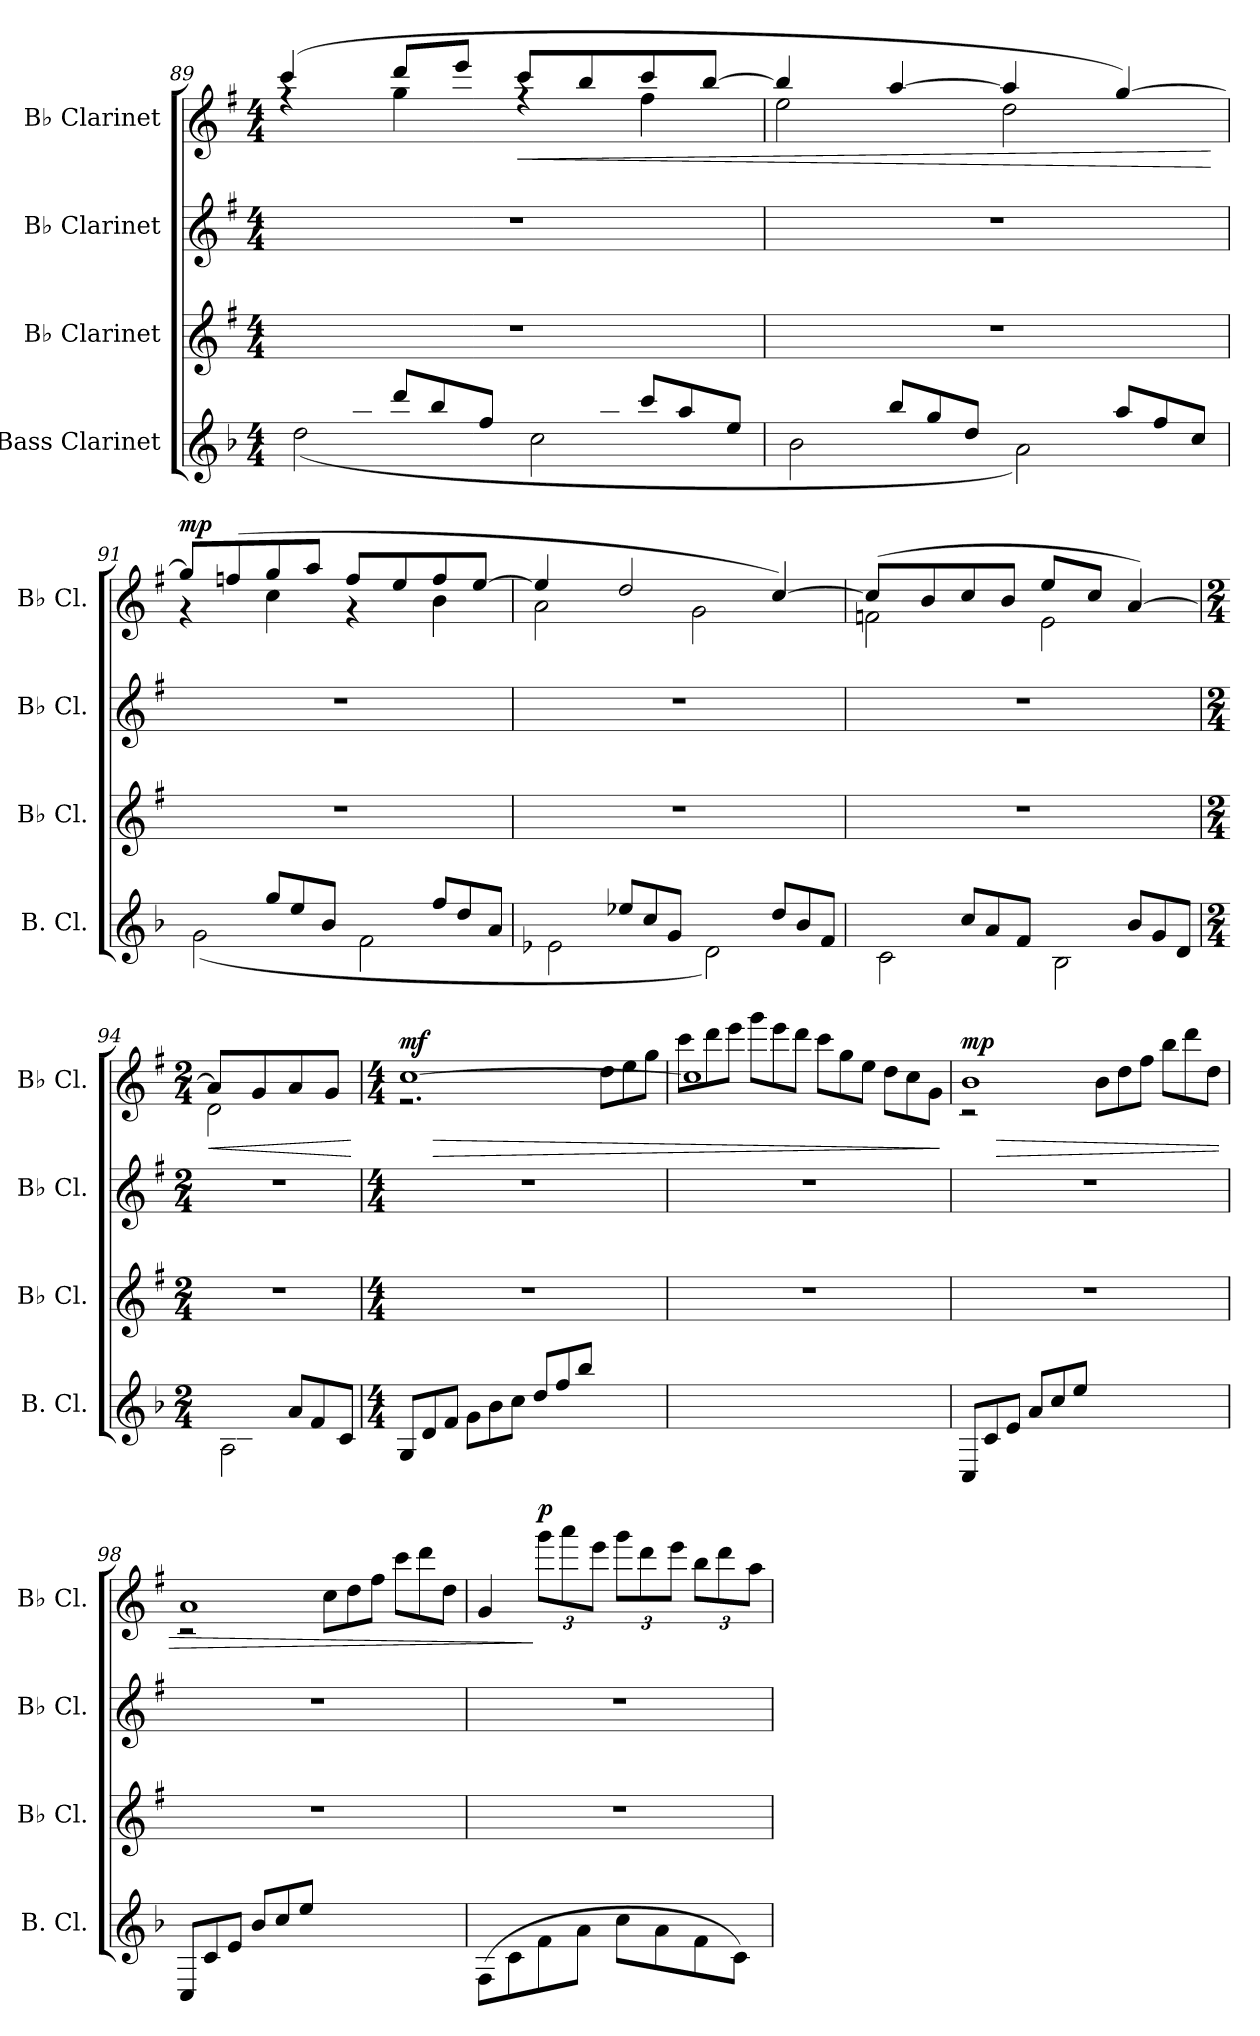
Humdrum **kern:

**kern	**kern	**kern	**kern	**dynam
*part4	*part3	*part2	*part1	*part1
*staff4	*staff3	*staff2	*staff1	*staff1
*I"Bass Clarinet	*I"B♭ Clarinet	*I"B♭ Clarinet	*I"B♭ Clarinet	*
*I'B. Cl.	*I'B♭ Cl.	*I'B♭ Cl.	*I'B♭ Cl.	*
*clefG2	*clefG2	*clefG2	*clefG2	*
*ITrd8c14	*ITrd1c2	*ITrd1c2	*ITrd1c2	*
*k[b-]	*k[b-]	*k[b-]	*k[b-]	*
*M4/4	*M4/4	*M4/4	*M4/4	*
*Xtuplet	*	*	*	*
=89	=89	=89	=89	=89
*^	*	*	*^	*
12d/Lyy	(<2d\	1r	1r	(>4bb-/	4rff	.
12f/	.	.	.	.	.	.
12b-/J	.	.	.	.	.	.
12dd/L	.	.	.	8ccc/L	4ff\	.
12b-/	.	.	.	.	.	.
.	.	.	.	8ddd/J	.	.
12f/J	.	.	.	.	.	.
!	!	!	!	!	!	!LO:HP:b
12c/Lyy	2c\	.	.	8bb-/L	4rff	<
12e/	.	.	.	.	.	.
.	.	.	.	8aa/	.	.
12a/J	.	.	.	.	.	.
12cc/L	.	.	.	8bb-/	4ee\	.
12a/	.	.	.	.	.	.
.	.	.	.	[8aa/J	.	.
12e/J	.	.	.	.	.	.
!!LO:LB:g=z	!!
=90	=90	=90	=90	=90	=90	=90
12B-/Lyy	2B-\	1r	1r	4aa/]	2dd\	.
12d/	.	.	.	.	.	.
12g/J	.	.	.	.	.	.
12b-/L	.	.	.	[4gg/	.	.
12g/	.	.	.	.	.	.
12d/J	.	.	.	.	.	.
12A/Lyy	2A\)	.	.	4gg/]	2cc\	.
12c/	.	.	.	.	.	.
12f/J	.	.	.	.	.	.
12a/L	.	.	.	[4ff/)	.	.
12f/	.	.	.	.	.	.
12c/J	.	.	.	.	.	.
*v	*v	*	*	*v	*v	*
.	.	.	.	[
!!LO:PB:g=z
=91	=91	=91	=91	=91
*^	*	*	*^	*
!	!	!	!	!	!	!LO:DY:a
12G/Lyy	(<2G\	1r	1r	8ff/L]	4r	mp
12B-/	.	.	.	.	.	.
.	.	.	.	(>8ee-X/	.	.
12e-X/J	.	.	.	.	.	.
12g/L	.	.	.	8ff/	4b-\	.
12e-/	.	.	.	.	.	.
.	.	.	.	8gg/J	.	.
12B-/J	.	.	.	.	.	.
12F/Lyy	2F\	.	.	8ee-/L	4r	.
12A/	.	.	.	.	.	.
.	.	.	.	8dd/	.	.
12d/J	.	.	.	.	.	.
12f/L	.	.	.	8ee-/	4a\	.
12d/	.	.	.	.	.	.
.	.	.	.	[8dd/J	.	.
12A/J	.	.	.	.	.	.
=92	=92	=92	=92	=92	=92	=92
12E-X/Lyy	2E-\	1r	1r	4dd/]	2g\	.
12G/	.	.	.	.	.	.
12c/J	.	.	.	.	.	.
12e-X/L	.	.	.	2cc/	.	.
12c/	.	.	.	.	.	.
12G/J	.	.	.	.	.	.
12D/Lyy	2D\)	.	.	.	2f\	.
12F/	.	.	.	.	.	.
12B-/J	.	.	.	.	.	.
12d/L	.	.	.	[4b-/)	.	.
12B-/	.	.	.	.	.	.
12F/J	.	.	.	.	.	.
=93	=93	=93	=93	=93	=93	=93
12C/Lyy	2C\	1r	1r	(>8b-/L]	2e-X\	.
12F#X/	.	.	.	.	.	.
.	.	.	.	8a/	.	.
12A/J	.	.	.	.	.	.
12c/L	.	.	.	8b-/	.	.
12A/	.	.	.	.	.	.
.	.	.	.	8a/J	.	.
12F#/J	.	.	.	.	.	.
12BB-/Lyy	2BB-\	.	.	8dd/L	2d\	.
12D/	.	.	.	.	.	.
.	.	.	.	8b-/J	.	.
12G/J	.	.	.	.	.	.
12B-/L	.	.	.	[4g/)	.	.
12G/	.	.	.	.	.	.
12D/J	.	.	.	.	.	.
!!LO:LB:g=z	!!
=94	=94	=94	=94	=94	=94	=94
*M2/4	*	*M2/4	*M2/4	*M2/4	*	*
!	!	!	!	!	!	!LO:HP:b
12AA/Lyy	2AA\	2r	2r	8g/L]	2c\	<
12C/	.	.	.	.	.	.
.	.	.	.	8f/	.	.
12F/J	.	.	.	.	.	.
12A/L	.	.	.	8g/	.	.
12F/	.	.	.	.	.	.
.	.	.	.	8f/J	.	.
12C/J	.	.	.	.	.	.
*v	*v	*	*	*v	*v	*
.	.	.	.	[
!!LO:LB:g=z
=95	=95	=95	=95	=95
*M4/4	*M4/4	*M4/4	*M4/4	*
!	!	!	!LO:TX:a:i:t=dim.	!
!	!	!	!	!LO:HP:b
*	*	*	*^	*
!	!	!	!	!	!LO:DY:n=1:a
12GG/L	1r	1r	[1b-	2.r	> mf
12D/	.	.	.	.	.
12F/J	.	.	.	.	.
12G\L	.	.	.	.	.
12B-\	.	.	.	.	.
12c\J	.	.	.	.	.
12d/L	.	.	.	.	.
12f/	.	.	.	.	.
12b-/J	.	.	.	.	.
*	*	*	*	*Xtuplet	*
4ryy	.	.	.	12cc\L	.
.	.	.	.	12dd\	.
.	.	.	.	12ff\J	.
=96	=96	=96	=96	=96	=96
1ryy	1r	1r	1b-]	12bb-\L	.
.	.	.	.	12ccc\	.
.	.	.	.	12ddd\J	.
.	.	.	.	12fff\L	.
.	.	.	.	12ddd\	.
.	.	.	.	12ccc\J	.
.	.	.	.	12bb-\L	.
.	.	.	.	12ff\	.
.	.	.	.	12dd\J	.
.	.	.	.	12cc\L	.
.	.	.	.	12b-\	.
.	.	.	.	12f\J	.
*	*	*	*v	*v	*
.	.	.	.	]
=97	=97	=97	=97	=97
!	!	!	!LO:TX:a:i:t=più dim.	!
!	!	!	!	!LO:HP:b
*	*	*	*^	*
!	!	!	!	!	!LO:DY:n=1:a
12CC/L	1r	1r	1a	2r	> mp
12C/	.	.	.	.	.
12E/J	.	.	.	.	.
12A/L	.	.	.	.	.
12c/	.	.	.	.	.
12e/J	.	.	.	.	.
2ryy	.	.	.	12a\L	.
.	.	.	.	12cc\	.
.	.	.	.	12ee\J	.
.	.	.	.	12aa\L	.
.	.	.	.	12ccc\	.
.	.	.	.	12cc\J	.
!!LO:PB:g=z	!!
=98	=98	=98	=98	=98	=98
12CC/L	1r	1r	1g	2r	.
12C/	.	.	.	.	.
12E/J	.	.	.	.	.
12B-/L	.	.	.	.	.
12c/	.	.	.	.	.
12e/J	.	.	.	.	.
2ryy	.	.	.	12b-\L	.
.	.	.	.	12cc\	.
.	.	.	.	12ee\J	.
.	.	.	.	12bb-\L	.
.	.	.	.	12ccc\	.
.	.	.	.	12cc\J	.
*	*	*	*v	*v	*
!!LO:LB:g=z
=99	=99	=99	=99	=99
(>8FF\L	1r	1r	4f/	.
8C\	.	.	.	.
*	*	*	*tuplet	*
*	*	*	*Xbrackettup	*
!	!	!	!	!LO:DY:n=1:a
8F\	.	.	12fff\L	] p
.	.	.	12ggg\	.
8A\J	.	.	.	.
.	.	.	12ddd\J	.
8c\L	.	.	12fff\L	.
.	.	.	12ccc\	.
8A\	.	.	.	.
.	.	.	12ddd\J	.
8F\	.	.	12aa\L	.
.	.	.	12ccc\	.
8C\J)	.	.	.	.
.	.	.	12gg\J	.
=	=	=	=	=
*-	*-	*-	*-	*-
